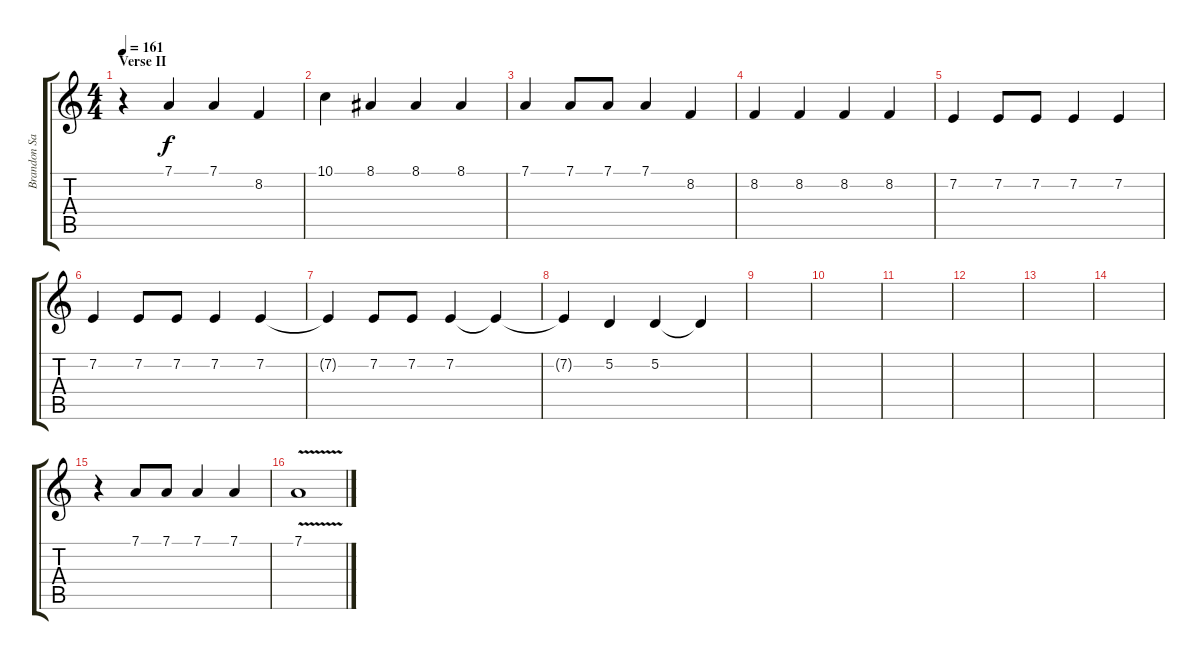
\track ("Brandon Saller (Vox)" "Brandon Sa") {instrument altosax}
\staff {score tabs}
\tuning (D4 A3 F3 C3 G2 C2) {hide}
\ts (4 4)
\section ("" "Verse II")
\tempo 161
\clef g2
\ks c
r.4{dy f} 7.1.4 7.1.4 8.2.4 |
10.1.4 8.1.4 8.1.4 8.1.4 |
7.1.4 7.1.8 7.1.8 7.1.4 8.2.4 |
8.2.4 8.2.4 8.2.4 8.2.4 |
7.2.4 7.2.8 7.2.8 7.2.4 7.2.4 |
7.2.4 7.2.8 7.2.8 7.2.4 7.2.4 |
7.2{t}.4 7.2.8 7.2.8 7.2.4 7.2{t}.4 |
7.2{t}.4 5.2.4 5.2.4 5.2{t}.4 |
|
|
|
|
|
|
r.4 7.1.8 7.1.8 7.1.4 7.1.4 |
7.1{v}.1
